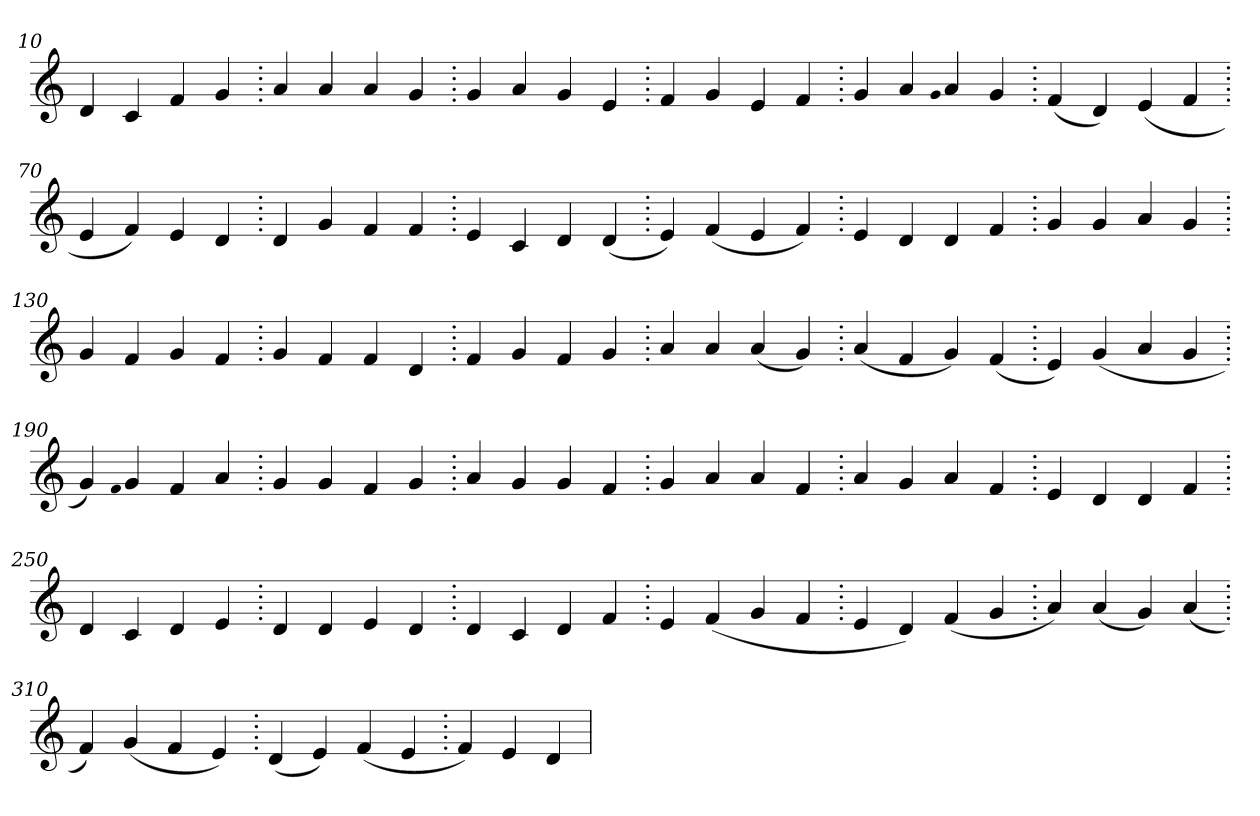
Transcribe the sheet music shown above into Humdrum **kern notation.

**kern
*part1
*staff1
*clefG2
=10.
4d
4c
4f
4g
=20.
4a
4a
4a
4g
=30.
4g
4a
4g
4e
=40.
4f
4g
4e
4f
=50.
4g
4a
qqg
4a
4g
=60.
(>4f
4d)
(>4e
4f
=70.
4e
4f)
4e
4d
=80.
4d
4g
4f
4f
=90.
4e
4c
4d
(>4d
=100.
4e)
(>4f
4e
4f)
=110.
4e
4d
4d
4f
=120.
4g
4g
4a
4g
=130.
4g
4f
4g
4f
=140.
4g
4f
4f
4d
=150.
4f
4g
4f
4g
=160.
4a
4a
(>4a
4g)
=170.
(>4a
4f
4g)
(>4f
=180.
4e)
(>4g
4a
4g
=190.
4g)
qqf
4g
4f
4a
=200.
4g
4g
4f
4g
=210.
4a
4g
4g
4f
=220.
4g
4a
4a
4f
=230.
4a
4g
4a
4f
=240.
4e
4d
4d
4f
=250.
4d
4c
4d
4e
=260.
4d
4d
4e
4d
=270.
4d
4c
4d
4f
=280.
4e
(>4f
4g
4f
=290.
4e
4d)
(>4f
4g
=300.
4a)
(>4a
4g)
(>4a
=310.
4f)
(>4g
4f
4e)
=320.
(>4d
4e)
(>4f
4e
=330.
4f)
4e
4d
=
*-
